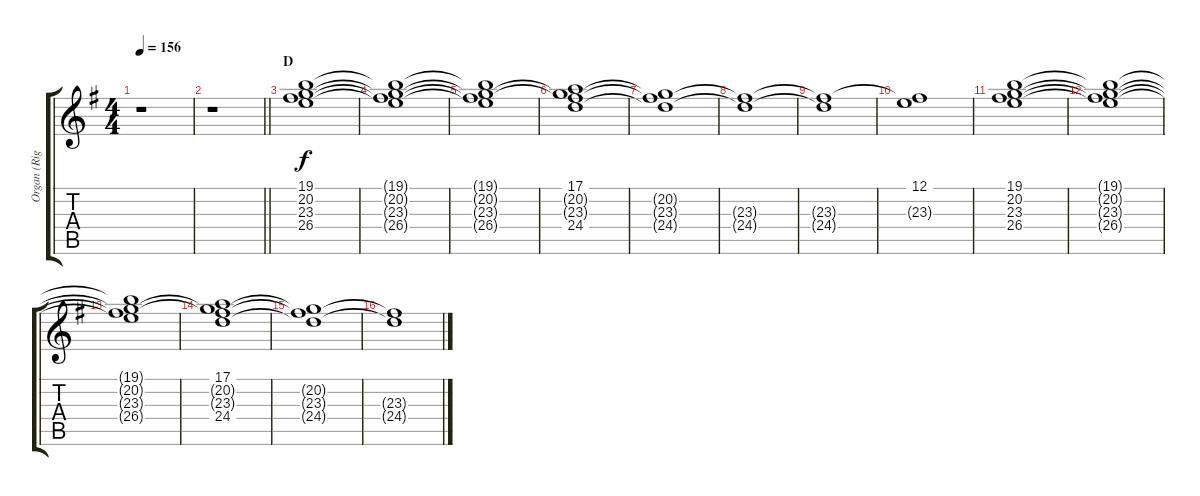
\track ("Organ (Right Hand)" "Organ (Rig") {instrument drawbarorgan}
\staff {score tabs}
\tuning (E4 B3 G3 D3 A2 E2) {hide}
\ts (4 4)
\tempo 156
\clef g2
\ks g
r.1{dy f} |
\barLineRight lightlight
r.1 |
\section ("" "D")
(19.1 20.2 23.3 26.4).1 |
(19.1{t} 20.2{t} 23.3{t} 26.4{t}).1 |
(19.1{t} 20.2{t} 23.3{t} 26.4{t}).1 |
(17.1 20.2{t} 23.3{t} 24.4).1 |
(20.2{t} 23.3{t} 24.4{t}).1 |
(23.3{t} 24.4{t}).1 |
(23.3{t} 24.4{t}).1 |
(12.1 23.3{t}).1 |
(19.1 20.2 23.3 26.4).1 |
(19.1{t} 20.2{t} 23.3{t} 26.4{t}).1 |
(19.1{t} 20.2{t} 23.3{t} 26.4{t}).1 |
(17.1 20.2{t} 23.3{t} 24.4).1 |
(20.2{t} 23.3{t} 24.4{t}).1 |
(23.3{t} 24.4{t}).1
